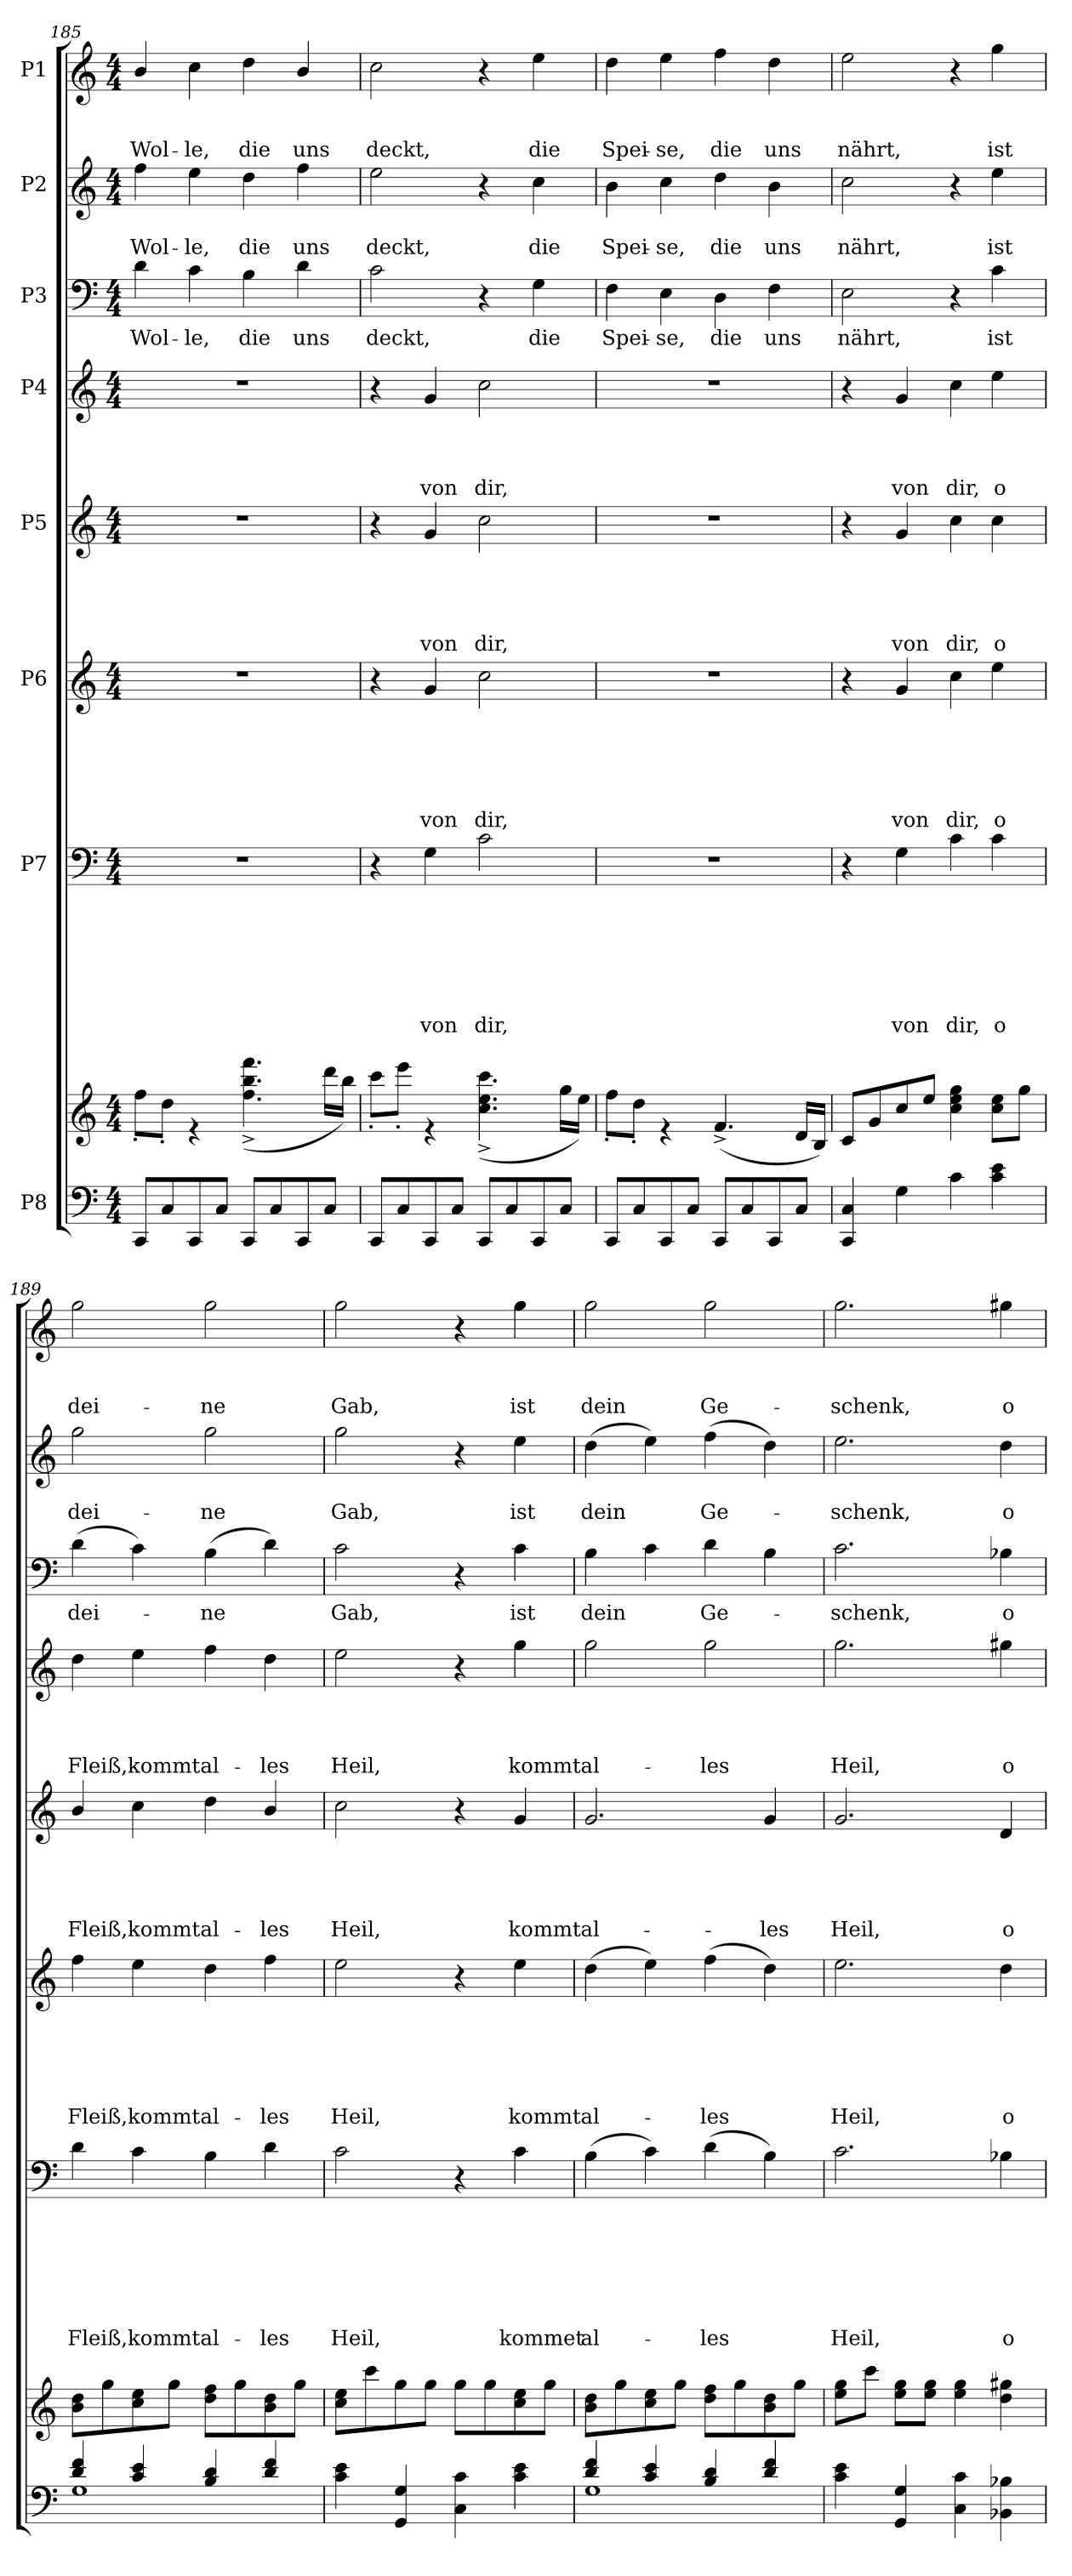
**kern	**kern	**kern	**text	**text	**text	**text	**text	**text	**text	**kern	**text	**text	**text	**text	**text	**text	**kern	**text	**text	**text	**text	**text	**kern	**text	**text	**text	**text	**kern	**text	**kern	**text	**text	**kern	**text	**text	**text
*part8	*part8	*part7	*part7	*part7	*part7	*part7	*part7	*part7	*part7	*part6	*part6	*part6	*part6	*part6	*part6	*part6	*part5	*part5	*part5	*part5	*part5	*part5	*part4	*part4	*part4	*part4	*part4	*part3	*part3	*part2	*part2	*part2	*part1	*part1	*part1	*part1
*staff9	*staff8	*staff7	*staff7	*staff7	*staff7	*staff7	*staff7	*staff7	*staff7	*staff6	*staff6	*staff6	*staff6	*staff6	*staff6	*staff6	*staff5	*staff5	*staff5	*staff5	*staff5	*staff5	*staff4	*staff4	*staff4	*staff4	*staff4	*staff3	*staff3	*staff2	*staff2	*staff2	*staff1	*staff1	*staff1	*staff1
*I"P8	*	*I"P7	*	*	*	*	*	*	*	*I"P6	*	*	*	*	*	*	*I"P5	*	*	*	*	*	*I"P4	*	*	*	*	*I"P3	*	*I"P2	*	*	*I"P1	*	*	*
*clefF4	*clefG2	*clefF4	*	*	*	*	*	*	*	*clefG2	*	*	*	*	*	*	*clefG2	*	*	*	*	*	*clefG2	*	*	*	*	*clefF4	*	*clefG2	*	*	*clefG2	*	*	*
*	*	*	*	*	*	*	*	*	*	*ITrd7c12	*	*	*	*	*	*	*	*	*	*	*	*	*	*	*	*	*	*	*	*ITrd7c12	*	*	*	*	*	*
*k[]	*k[]	*k[]	*	*	*	*	*	*	*	*k[]	*	*	*	*	*	*	*k[]	*	*	*	*	*	*k[]	*	*	*	*	*k[]	*	*k[]	*	*	*k[]	*	*	*
*C:	*C:	*C:	*	*	*	*	*	*	*	*C:	*	*	*	*	*	*	*C:	*	*	*	*	*	*C:	*	*	*	*	*C:	*	*C:	*	*	*C:	*	*	*
*M4/4	*M4/4	*M4/4	*	*	*	*	*	*	*	*M4/4	*	*	*	*	*	*	*M4/4	*	*	*	*	*	*M4/4	*	*	*	*	*M4/4	*	*M4/4	*	*	*M4/4	*	*	*
=185	=185	=185	=185	=185	=185	=185	=185	=185	=185	=185	=185	=185	=185	=185	=185	=185	=185	=185	=185	=185	=185	=185	=185	=185	=185	=185	=185	=185	=185	=185	=185	=185	=185	=185	=185	=185
*^	*^	*	*	*	*	*	*	*	*	*	*	*	*	*	*	*	*	*	*	*	*	*	*	*	*	*	*	*	*	*	*	*	*	*	*	*
!	!	!	!	!	!	!	!	!	!	!	!	!	!	!	!	!	!	!	!	!	!	!	!	!	!	!	!	!	!	!	!LO:LY:b	!	!	!LO:LY:b	!	!	!	!LO:LY:b
8CC/L	1ryy	1ryy	8ff'>\L	1r	.	.	.	.	.	.	.	1r	.	.	.	.	.	.	1r	.	.	.	.	.	1r	.	.	.	.	4d\	Wol-	4f\	.	Wol-	4b/	.	.	Wol-
8C/	.	.	8dd'>\J	.	.	.	.	.	.	.	.	.	.	.	.	.	.	.	.	.	.	.	.	.	.	.	.	.	.	.	.	.	.	.	.	.	.	.
!	!	!	!	!	!	!	!	!	!	!	!	!	!	!	!	!	!	!	!	!	!	!	!	!	!	!	!	!	!	!	!LO:LY:b	!	!	!LO:LY:b	!	!	!	!LO:LY:b
8CC/	.	.	4r	.	.	.	.	.	.	.	.	.	.	.	.	.	.	.	.	.	.	.	.	.	.	.	.	.	.	4c\	-le,	4e\	.	-le,	4cc\	.	.	-le,
8C/J	.	.	.	.	.	.	.	.	.	.	.	.	.	.	.	.	.	.	.	.	.	.	.	.	.	.	.	.	.	.	.	.	.	.	.	.	.	.
!	!	!	!	!	!	!	!	!	!	!	!	!	!	!	!	!	!	!	!	!	!	!	!	!	!	!	!	!	!	!	!LO:LY:b	!	!	!LO:LY:b	!	!	!	!LO:LY:b
8CC/L	.	.	(>4.ff\^> 4.bb\^> 4.fff\^>	.	.	.	.	.	.	.	.	.	.	.	.	.	.	.	.	.	.	.	.	.	.	.	.	.	.	4B\	die	4d\	.	die	4dd\	.	.	die
8C/	.	.	.	.	.	.	.	.	.	.	.	.	.	.	.	.	.	.	.	.	.	.	.	.	.	.	.	.	.	.	.	.	.	.	.	.	.	.
!	!	!	!	!	!	!	!	!	!	!	!	!	!	!	!	!	!	!	!	!	!	!	!	!	!	!	!	!	!	!	!LO:LY:b	!	!	!LO:LY:b	!	!	!	!LO:LY:b
8CC/	.	.	.	.	.	.	.	.	.	.	.	.	.	.	.	.	.	.	.	.	.	.	.	.	.	.	.	.	.	4d\	uns	4f\	.	uns	4b/	.	.	uns
8C/J	.	.	16ddd\LL	.	.	.	.	.	.	.	.	.	.	.	.	.	.	.	.	.	.	.	.	.	.	.	.	.	.	.	.	.	.	.	.	.	.	.
.	.	.	16bb\JJ)	.	.	.	.	.	.	.	.	.	.	.	.	.	.	.	.	.	.	.	.	.	.	.	.	.	.	.	.	.	.	.	.	.	.	.
=186	=186	=186	=186	=186	=186	=186	=186	=186	=186	=186	=186	=186	=186	=186	=186	=186	=186	=186	=186	=186	=186	=186	=186	=186	=186	=186	=186	=186	=186	=186	=186	=186	=186	=186	=186	=186	=186	=186
!	!	!	!	!	!	!	!	!	!	!	!	!	!	!	!	!	!	!	!	!	!	!	!	!	!	!	!	!	!	!	!LO:LY:b	!	!	!LO:LY:b	!	!	!	!LO:LY:b
8CC/L	1ryy	1ryy	8ccc'>\L	4r	.	.	.	.	.	.	.	4r	.	.	.	.	.	.	4r	.	.	.	.	.	4r	.	.	.	.	2c\	deckt,	2e\	.	deckt,	2cc\	.	.	deckt,
8C/	.	.	8eee'>\J	.	.	.	.	.	.	.	.	.	.	.	.	.	.	.	.	.	.	.	.	.	.	.	.	.	.	.	.	.	.	.	.	.	.	.
!	!	!	!	!	!	!	!	!	!	!	!LO:LY:b	!	!	!	!	!	!	!LO:LY:b	!	!	!	!	!	!LO:LY:b	!	!	!	!	!LO:LY:b	!	!	!	!	!	!	!	!	!
8CC/	.	.	4r	4G\	.	.	.	.	.	.	von	4G/	.	.	.	.	.	von	4g/	.	.	.	.	von	4g/	.	.	.	von	.	.	.	.	.	.	.	.	.
8C/J	.	.	.	.	.	.	.	.	.	.	.	.	.	.	.	.	.	.	.	.	.	.	.	.	.	.	.	.	.	.	.	.	.	.	.	.	.	.
!	!	!	!	!	!	!	!	!	!	!	!LO:LY:b	!	!	!	!	!	!	!LO:LY:b	!	!	!	!	!	!LO:LY:b	!	!	!	!	!LO:LY:b	!	!	!	!	!	!	!	!	!
8CC/L	.	.	(>4.cc\^> 4.ee\^> 4.ccc\^>	2c\	.	.	.	.	.	.	dir,	2c\	.	.	.	.	.	dir,	2cc\	.	.	.	.	dir,	2cc\	.	.	.	dir,	4r	.	4r	.	.	4r	.	.	.
8C/	.	.	.	.	.	.	.	.	.	.	.	.	.	.	.	.	.	.	.	.	.	.	.	.	.	.	.	.	.	.	.	.	.	.	.	.	.	.
!	!	!	!	!	!	!	!	!	!	!	!	!	!	!	!	!	!	!	!	!	!	!	!	!	!	!	!	!	!	!	!LO:LY:b	!	!	!LO:LY:b	!	!	!	!LO:LY:b
8CC/	.	.	.	.	.	.	.	.	.	.	.	.	.	.	.	.	.	.	.	.	.	.	.	.	.	.	.	.	.	4G\	die	4c\	.	die	4ee\	.	.	die
8C/J	.	.	16gg\LL	.	.	.	.	.	.	.	.	.	.	.	.	.	.	.	.	.	.	.	.	.	.	.	.	.	.	.	.	.	.	.	.	.	.	.
.	.	.	16ee\JJ)	.	.	.	.	.	.	.	.	.	.	.	.	.	.	.	.	.	.	.	.	.	.	.	.	.	.	.	.	.	.	.	.	.	.	.
=187	=187	=187	=187	=187	=187	=187	=187	=187	=187	=187	=187	=187	=187	=187	=187	=187	=187	=187	=187	=187	=187	=187	=187	=187	=187	=187	=187	=187	=187	=187	=187	=187	=187	=187	=187	=187	=187	=187
!	!	!	!	!	!	!	!	!	!	!	!	!	!	!	!	!	!	!	!	!	!	!	!	!	!	!	!	!	!	!	!LO:LY:b	!	!	!LO:LY:b	!	!	!	!LO:LY:b
8CC/L	1ryy	1ryy	8ff'>\L	1r	.	.	.	.	.	.	.	1r	.	.	.	.	.	.	1r	.	.	.	.	.	1r	.	.	.	.	4F\	Spei-	4B\	.	Spei-	4dd\	.	.	Spei-
8C/	.	.	8dd'>\J	.	.	.	.	.	.	.	.	.	.	.	.	.	.	.	.	.	.	.	.	.	.	.	.	.	.	.	.	.	.	.	.	.	.	.
!	!	!	!	!	!	!	!	!	!	!	!	!	!	!	!	!	!	!	!	!	!	!	!	!	!	!	!	!	!	!	!LO:LY:b	!	!	!LO:LY:b	!	!	!	!LO:LY:b
8CC/	.	.	4r	.	.	.	.	.	.	.	.	.	.	.	.	.	.	.	.	.	.	.	.	.	.	.	.	.	.	4E\	-se,	4c\	.	-se,	4ee\	.	.	-se,
8C/J	.	.	.	.	.	.	.	.	.	.	.	.	.	.	.	.	.	.	.	.	.	.	.	.	.	.	.	.	.	.	.	.	.	.	.	.	.	.
!	!	!	!	!	!	!	!	!	!	!	!	!	!	!	!	!	!	!	!	!	!	!	!	!	!	!	!	!	!	!	!LO:LY:b	!	!	!LO:LY:b	!	!	!	!LO:LY:b
8CC/L	.	.	(<4.f^</	.	.	.	.	.	.	.	.	.	.	.	.	.	.	.	.	.	.	.	.	.	.	.	.	.	.	4D\	die	4d\	.	die	4ff\	.	.	die
8C/	.	.	.	.	.	.	.	.	.	.	.	.	.	.	.	.	.	.	.	.	.	.	.	.	.	.	.	.	.	.	.	.	.	.	.	.	.	.
!	!	!	!	!	!	!	!	!	!	!	!	!	!	!	!	!	!	!	!	!	!	!	!	!	!	!	!	!	!	!	!LO:LY:b	!	!	!LO:LY:b	!	!	!	!LO:LY:b
8CC/	.	.	.	.	.	.	.	.	.	.	.	.	.	.	.	.	.	.	.	.	.	.	.	.	.	.	.	.	.	4F\	uns	4B\	.	uns	4dd\	.	.	uns
8C/J	.	.	16d/LL	.	.	.	.	.	.	.	.	.	.	.	.	.	.	.	.	.	.	.	.	.	.	.	.	.	.	.	.	.	.	.	.	.	.	.
.	.	.	16B/JJ)	.	.	.	.	.	.	.	.	.	.	.	.	.	.	.	.	.	.	.	.	.	.	.	.	.	.	.	.	.	.	.	.	.	.	.
!!LO:PB:g=z
=188	=188	=188	=188	=188	=188	=188	=188	=188	=188	=188	=188	=188	=188	=188	=188	=188	=188	=188	=188	=188	=188	=188	=188	=188	=188	=188	=188	=188	=188	=188	=188	=188	=188	=188	=188	=188	=188	=188
!	!	!	!	!	!	!	!	!	!	!	!	!	!	!	!	!	!	!	!	!	!	!	!	!	!	!	!	!	!	!	!LO:LY:b	!	!	!LO:LY:b	!	!	!	!LO:LY:b
4CC/ 4C/	1ryy	1ryy	8c/L	4r	.	.	.	.	.	.	.	4r	.	.	.	.	.	.	4r	.	.	.	.	.	4r	.	.	.	.	2E\	nährt,	2c\	.	nährt,	2ee\	.	.	nährt,
.	.	.	8g/	.	.	.	.	.	.	.	.	.	.	.	.	.	.	.	.	.	.	.	.	.	.	.	.	.	.	.	.	.	.	.	.	.	.	.
!	!	!	!	!	!	!	!	!	!	!	!LO:LY:b	!	!	!	!	!	!	!LO:LY:b	!	!	!	!	!	!LO:LY:b	!	!	!	!	!LO:LY:b	!	!	!	!	!	!	!	!	!
4G\	.	.	8cc/	4G\	.	.	.	.	.	.	von	4G/	.	.	.	.	.	von	4g/	.	.	.	.	von	4g/	.	.	.	von	.	.	.	.	.	.	.	.	.
.	.	.	8ee/J	.	.	.	.	.	.	.	.	.	.	.	.	.	.	.	.	.	.	.	.	.	.	.	.	.	.	.	.	.	.	.	.	.	.	.
!	!	!	!	!	!	!	!	!	!	!	!LO:LY:b	!	!	!	!	!	!	!LO:LY:b	!	!	!	!	!	!LO:LY:b	!	!	!	!	!LO:LY:b	!	!	!	!	!	!	!	!	!
4c\	.	.	4cc\ 4ee\ 4gg\	4c\	.	.	.	.	.	.	dir,	4c\	.	.	.	.	.	dir,	4cc\	.	.	.	.	dir,	4cc\	.	.	.	dir,	4r	.	4r	.	.	4r	.	.	.
!	!	!	!	!	!	!	!	!	!	!	!LO:LY:b	!	!	!	!	!	!	!LO:LY:b	!	!	!	!	!	!LO:LY:b	!	!	!	!	!LO:LY:b	!	!LO:LY:b	!	!	!LO:LY:b	!	!	!	!LO:LY:b
4c\ 4e\	.	.	8cc\ 8ee\L	4c\	.	.	.	.	.	.	o	4e\	.	.	.	.	.	o	4cc\	.	.	.	.	o	4ee\	.	.	.	o	4c\	ist	4e\	.	ist	4gg\	.	.	ist
.	.	.	8gg\J	.	.	.	.	.	.	.	.	.	.	.	.	.	.	.	.	.	.	.	.	.	.	.	.	.	.	.	.	.	.	.	.	.	.	.
=189	=189	=189	=189	=189	=189	=189	=189	=189	=189	=189	=189	=189	=189	=189	=189	=189	=189	=189	=189	=189	=189	=189	=189	=189	=189	=189	=189	=189	=189	=189	=189	=189	=189	=189	=189	=189	=189	=189
!	!	!	!	!	!	!	!	!	!	!	!LO:LY:b	!	!	!	!	!	!	!LO:LY:b	!	!	!	!	!	!LO:LY:b	!	!	!	!	!LO:LY:b	!	!LO:LY:b	!	!	!LO:LY:b	!	!	!	!LO:LY:b
4d/ 4f/	1G	1ryy	8b\ 8dd\L	4d\	.	.	.	.	.	.	Fleiß,	4f\	.	.	.	.	.	Fleiß,	4b/	.	.	.	.	Fleiß,	4dd\	.	.	.	Fleiß,	(>4d\	dei-	2g\	.	dei-	2gg\	.	.	dei-
.	.	.	8gg\	.	.	.	.	.	.	.	.	.	.	.	.	.	.	.	.	.	.	.	.	.	.	.	.	.	.	.	.	.	.	.	.	.	.	.
!	!	!	!	!	!	!	!	!	!	!	!LO:LY:b	!	!	!	!	!	!	!LO:LY:b	!	!	!	!	!	!LO:LY:b	!	!	!	!	!LO:LY:b	!	!	!	!	!	!	!	!	!
4c/ 4e/	.	.	8cc\ 8ee\	4c\	.	.	.	.	.	.	kommt	4e\	.	.	.	.	.	kommt	4cc\	.	.	.	.	kommt	4ee\	.	.	.	kommt	4c\)	.	.	.	.	.	.	.	.
.	.	.	8gg\J	.	.	.	.	.	.	.	.	.	.	.	.	.	.	.	.	.	.	.	.	.	.	.	.	.	.	.	.	.	.	.	.	.	.	.
!	!	!	!	!	!	!	!	!	!	!	!LO:LY:b	!	!	!	!	!	!	!LO:LY:b	!	!	!	!	!	!LO:LY:b	!	!	!	!	!LO:LY:b	!	!LO:LY:b	!	!	!LO:LY:b	!	!	!	!LO:LY:b
4B/ 4d/	.	.	8dd\ 8ff\L	4B\	.	.	.	.	.	.	al-	4d\	.	.	.	.	.	al-	4dd\	.	.	.	.	al-	4ff\	.	.	.	al-	(>4B\	-ne	2g\	.	-ne	2gg\	.	.	-ne
.	.	.	8gg\	.	.	.	.	.	.	.	.	.	.	.	.	.	.	.	.	.	.	.	.	.	.	.	.	.	.	.	.	.	.	.	.	.	.	.
!	!	!	!	!	!	!	!	!	!	!	!LO:LY:b	!	!	!	!	!	!	!LO:LY:b	!	!	!	!	!	!LO:LY:b	!	!	!	!	!LO:LY:b	!	!	!	!	!	!	!	!	!
4d/ 4f/	.	.	8b\ 8dd\	4d\	.	.	.	.	.	.	-les	4f\	.	.	.	.	.	-les	4b/	.	.	.	.	-les	4dd\	.	.	.	-les	4d\)	.	.	.	.	.	.	.	.
.	.	.	8gg\J	.	.	.	.	.	.	.	.	.	.	.	.	.	.	.	.	.	.	.	.	.	.	.	.	.	.	.	.	.	.	.	.	.	.	.
=190	=190	=190	=190	=190	=190	=190	=190	=190	=190	=190	=190	=190	=190	=190	=190	=190	=190	=190	=190	=190	=190	=190	=190	=190	=190	=190	=190	=190	=190	=190	=190	=190	=190	=190	=190	=190	=190	=190
!	!	!	!	!	!	!	!	!	!	!	!LO:LY:b	!	!	!	!	!	!	!LO:LY:b	!	!	!	!	!	!LO:LY:b	!	!	!	!	!LO:LY:b	!	!LO:LY:b	!	!	!LO:LY:b	!	!	!	!LO:LY:b
4c\ 4e\	1ryy	1ryy	8cc\ 8ee\L	2c\	.	.	.	.	.	.	Heil,	2e\	.	.	.	.	.	Heil,	2cc\	.	.	.	.	Heil,	2ee\	.	.	.	Heil,	2c\	Gab,	2g\	.	Gab,	2gg\	.	.	Gab,
.	.	.	8ccc\	.	.	.	.	.	.	.	.	.	.	.	.	.	.	.	.	.	.	.	.	.	.	.	.	.	.	.	.	.	.	.	.	.	.	.
4GG/ 4G/	.	.	8gg\	.	.	.	.	.	.	.	.	.	.	.	.	.	.	.	.	.	.	.	.	.	.	.	.	.	.	.	.	.	.	.	.	.	.	.
.	.	.	8gg\J	.	.	.	.	.	.	.	.	.	.	.	.	.	.	.	.	.	.	.	.	.	.	.	.	.	.	.	.	.	.	.	.	.	.	.
4C\ 4c\	.	.	8gg\L	4r	.	.	.	.	.	.	.	4r	.	.	.	.	.	.	4r	.	.	.	.	.	4r	.	.	.	.	4r	.	4r	.	.	4r	.	.	.
.	.	.	8gg\	.	.	.	.	.	.	.	.	.	.	.	.	.	.	.	.	.	.	.	.	.	.	.	.	.	.	.	.	.	.	.	.	.	.	.
!	!	!	!	!	!	!	!	!	!	!	!LO:LY:b	!	!	!	!	!	!	!LO:LY:b	!	!	!	!	!	!LO:LY:b	!	!	!	!	!LO:LY:b	!	!LO:LY:b	!	!	!LO:LY:b	!	!	!	!LO:LY:b
4c\ 4e\	.	.	8cc\ 8ee\	4c\	.	.	.	.	.	.	kommet	4e\	.	.	.	.	.	kommt	4g/	.	.	.	.	kommt	4gg\	.	.	.	kommt	4c\	ist	4e\	.	ist	4gg\	.	.	ist
.	.	.	8gg\J	.	.	.	.	.	.	.	.	.	.	.	.	.	.	.	.	.	.	.	.	.	.	.	.	.	.	.	.	.	.	.	.	.	.	.
=191	=191	=191	=191	=191	=191	=191	=191	=191	=191	=191	=191	=191	=191	=191	=191	=191	=191	=191	=191	=191	=191	=191	=191	=191	=191	=191	=191	=191	=191	=191	=191	=191	=191	=191	=191	=191	=191	=191
!	!	!	!	!	!	!	!	!	!	!	!LO:LY:b	!	!	!	!	!	!	!LO:LY:b	!	!	!	!	!	!LO:LY:b	!	!	!	!	!LO:LY:b	!	!LO:LY:b	!	!	!LO:LY:b	!	!	!	!LO:LY:b
4d/ 4f/	1G	1ryy	8b\ 8dd\L	(>4B\	.	.	.	.	.	.	al-	(>4d\	.	.	.	.	.	al-	2.g/	.	.	.	.	al-	2gg\	.	.	.	al-	4B\	dein	(>4d\	.	dein	2gg\	.	.	dein
.	.	.	8gg\	.	.	.	.	.	.	.	.	.	.	.	.	.	.	.	.	.	.	.	.	.	.	.	.	.	.	.	.	.	.	.	.	.	.	.
4c/ 4e/	.	.	8cc\ 8ee\	4c\)	.	.	.	.	.	.	.	4e\)	.	.	.	.	.	.	.	.	.	.	.	.	.	.	.	.	.	4c\	.	4e\)	.	.	.	.	.	.
.	.	.	8gg\J	.	.	.	.	.	.	.	.	.	.	.	.	.	.	.	.	.	.	.	.	.	.	.	.	.	.	.	.	.	.	.	.	.	.	.
!	!	!	!	!	!	!	!	!	!	!	!LO:LY:b	!	!	!	!	!	!	!LO:LY:b	!	!	!	!	!	!	!	!	!	!	!LO:LY:b	!	!LO:LY:b	!	!	!LO:LY:b	!	!	!	!LO:LY:b
4B/ 4d/	.	.	8dd\ 8ff\L	(>4d\	.	.	.	.	.	.	-les	(>4f\	.	.	.	.	.	-les	.	.	.	.	.	.	2gg\	.	.	.	-les	4d\	Ge-	(>4f\	.	Ge-	2gg\	.	.	Ge-
.	.	.	8gg\	.	.	.	.	.	.	.	.	.	.	.	.	.	.	.	.	.	.	.	.	.	.	.	.	.	.	.	.	.	.	.	.	.	.	.
!	!	!	!	!	!	!	!	!	!	!	!	!	!	!	!	!	!	!	!	!	!	!	!	!LO:LY:b	!	!	!	!	!	!	!	!	!	!	!	!	!	!
4d/ 4f/	.	.	8b\ 8dd\	4B\)	.	.	.	.	.	.	.	4d\)	.	.	.	.	.	.	4g/	.	.	.	.	-les	.	.	.	.	.	4B\	.	4d\)	.	.	.	.	.	.
.	.	.	8gg\J	.	.	.	.	.	.	.	.	.	.	.	.	.	.	.	.	.	.	.	.	.	.	.	.	.	.	.	.	.	.	.	.	.	.	.
=192	=192	=192	=192	=192	=192	=192	=192	=192	=192	=192	=192	=192	=192	=192	=192	=192	=192	=192	=192	=192	=192	=192	=192	=192	=192	=192	=192	=192	=192	=192	=192	=192	=192	=192	=192	=192	=192	=192
!	!	!	!	!	!	!	!	!	!	!	!LO:LY:b	!	!	!	!	!	!	!LO:LY:b	!	!	!	!	!	!LO:LY:b	!	!	!	!	!LO:LY:b	!	!LO:LY:b	!	!	!LO:LY:b	!	!	!	!LO:LY:b
4c\ 4e\	1ryy	1ryy	8ee\ 8gg\L	2.c\	.	.	.	.	.	.	Heil,	2.e\	.	.	.	.	.	Heil,	2.g/	.	.	.	.	Heil,	2.gg\	.	.	.	Heil,	2.c\	-schenk,	2.e\	.	-schenk,	2.gg\	.	.	-schenk,
.	.	.	8ccc\J	.	.	.	.	.	.	.	.	.	.	.	.	.	.	.	.	.	.	.	.	.	.	.	.	.	.	.	.	.	.	.	.	.	.	.
4GG/ 4G/	.	.	8ee\ 8gg\L	.	.	.	.	.	.	.	.	.	.	.	.	.	.	.	.	.	.	.	.	.	.	.	.	.	.	.	.	.	.	.	.	.	.	.
.	.	.	8ee\ 8gg\J	.	.	.	.	.	.	.	.	.	.	.	.	.	.	.	.	.	.	.	.	.	.	.	.	.	.	.	.	.	.	.	.	.	.	.
4C\ 4c\	.	.	4ee\ 4gg\	.	.	.	.	.	.	.	.	.	.	.	.	.	.	.	.	.	.	.	.	.	.	.	.	.	.	.	.	.	.	.	.	.	.	.
!	!	!	!	!	!	!	!	!	!	!	!LO:LY:b	!	!	!	!	!	!	!LO:LY:b	!	!	!	!	!	!LO:LY:b	!	!	!	!	!LO:LY:b	!	!LO:LY:b	!	!	!LO:LY:b	!	!	!	!LO:LY:b
4BB-X\ 4B-X\	.	.	4dd\ 4gg#X\	4B-X\	.	.	.	.	.	.	o	4d\	.	.	.	.	.	o	4d/	.	.	.	.	o	4gg#X\	.	.	.	o	4B-X\	o	4d\	.	o	4gg#X\	.	.	o
*v	*v	*	*	*	*	*	*	*	*	*	*	*	*	*	*	*	*	*	*	*	*	*	*	*	*	*	*	*	*	*	*	*	*	*	*	*	*	*
*	*v	*v	*	*	*	*	*	*	*	*	*	*	*	*	*	*	*	*	*	*	*	*	*	*	*	*	*	*	*	*	*	*	*	*	*	*	*
=	=	=	=	=	=	=	=	=	=	=	=	=	=	=	=	=	=	=	=	=	=	=	=	=	=	=	=	=	=	=	=	=	=	=	=	=
*-	*-	*-	*-	*-	*-	*-	*-	*-	*-	*-	*-	*-	*-	*-	*-	*-	*-	*-	*-	*-	*-	*-	*-	*-	*-	*-	*-	*-	*-	*-	*-	*-	*-	*-	*-	*-
